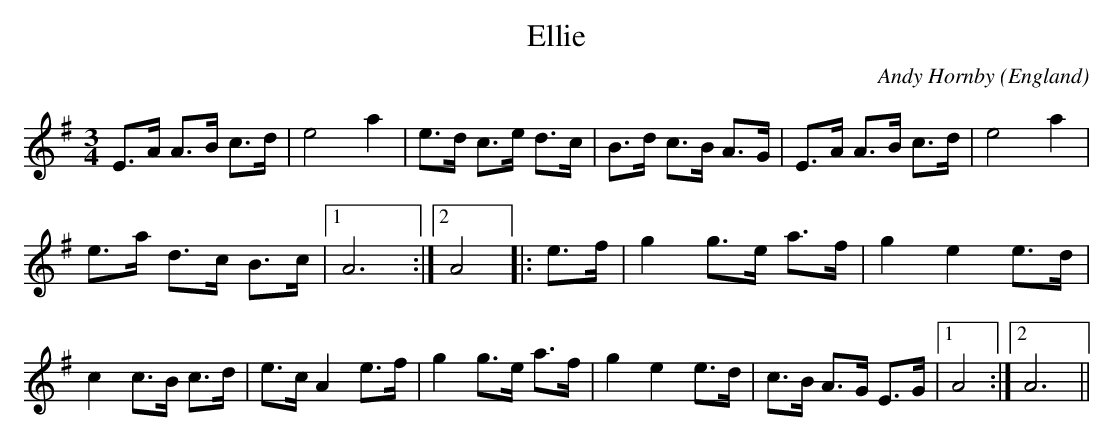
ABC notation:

X:1
T:Ellie
C:Andy Hornby
M:3/4
O:England
K:A dorian
E>A A>B c>d|e4 a2|e>d c>e d>c|B>d c>B A>G|\
E>A A>B c>d|e4 a2|
e>a d>c B>c|1 A6 :|2 A4 || \
|: e>f|\
g2 g>e a>f|g2 e2 e>d|
c2 c>B c>d| e>c A2 e>f|\
g2 g>e a>f|g2 e2 e>d|c>B A>G E>G|1 A4 :|2 A6 ||
